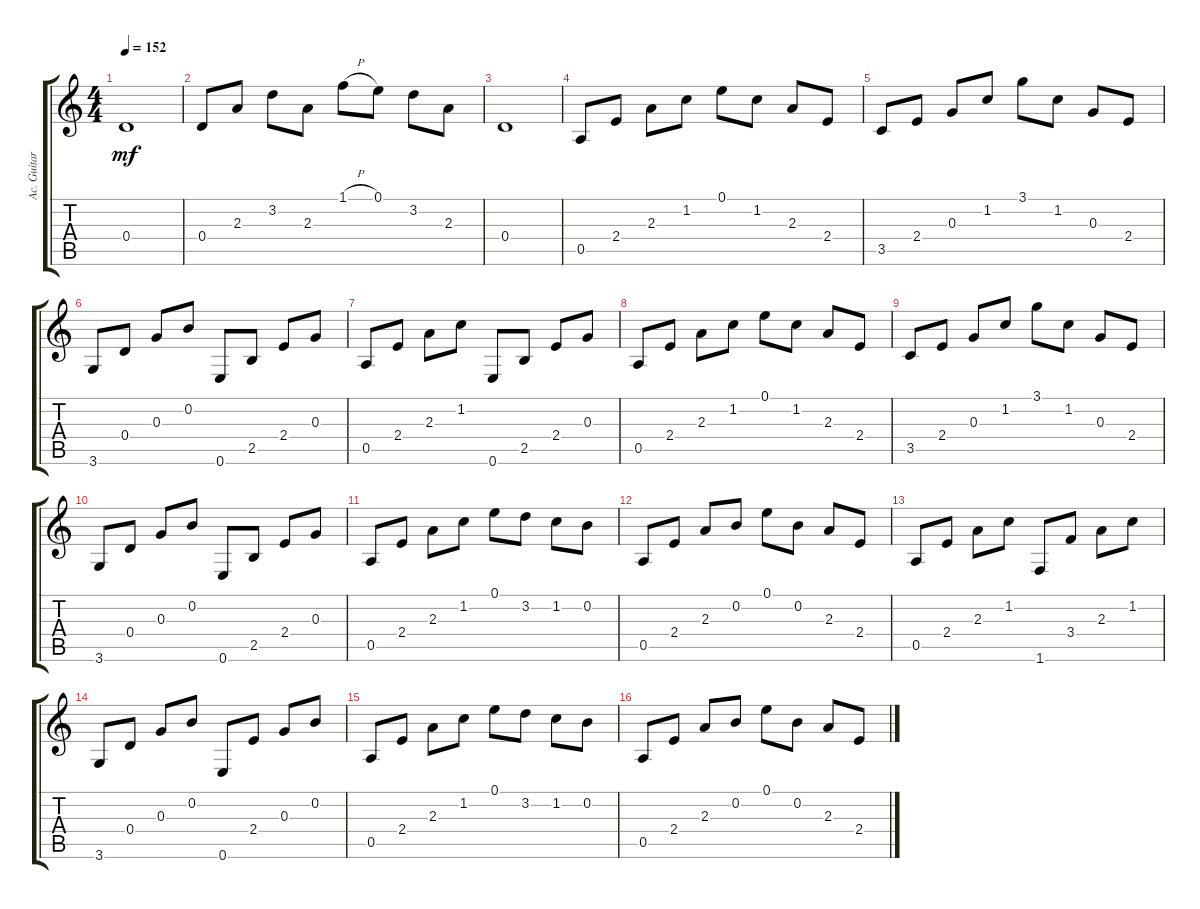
\track ("Ac. Guitar II" "Ac. Guitar") {instrument acousticguitarsteel}
\staff {score tabs}
\tuning (E4 B3 G3 D3 A2 E2) {hide}
\ts (4 4)
\tempo 152
\clef g2
\ks c
0.4.1{dy mf} |
0.4.8 2.3.8 3.2.8 2.3.8 1.1{h}.8 0.1.8 3.2.8 2.3.8 |
0.4.1 |
0.5.8 2.4.8 2.3.8 1.2.8 0.1.8 1.2.8 2.3.8 2.4.8 |
3.5.8 2.4.8 0.3.8 1.2.8 3.1.8 1.2.8 0.3.8 2.4.8 |
3.6.8 0.4.8 0.3.8 0.2.8 0.6.8 2.5.8 2.4.8 0.3.8 |
0.5.8 2.4.8 2.3.8 1.2.8 0.6.8 2.5.8 2.4.8 0.3.8 |
0.5.8 2.4.8 2.3.8 1.2.8 0.1.8 1.2.8 2.3.8 2.4.8 |
3.5.8 2.4.8 0.3.8 1.2.8 3.1.8 1.2.8 0.3.8 2.4.8 |
3.6.8 0.4.8 0.3.8 0.2.8 0.6.8 2.5.8 2.4.8 0.3.8 |
0.5.8 2.4.8 2.3.8 1.2.8 0.1.8 3.2.8 1.2.8 0.2.8 |
0.5.8 2.4.8 2.3.8 0.2.8 0.1.8 0.2.8 2.3.8 2.4.8 |
0.5.8 2.4.8 2.3.8 1.2.8 1.6.8 3.4.8 2.3.8 1.2.8 |
3.6.8 0.4.8 0.3.8 0.2.8 0.6.8 2.4.8 0.3.8 0.2.8 |
0.5.8 2.4.8 2.3.8 1.2.8 0.1.8 3.2.8 1.2.8 0.2.8 |
0.5.8 2.4.8 2.3.8 0.2.8 0.1.8 0.2.8 2.3.8 2.4.8
